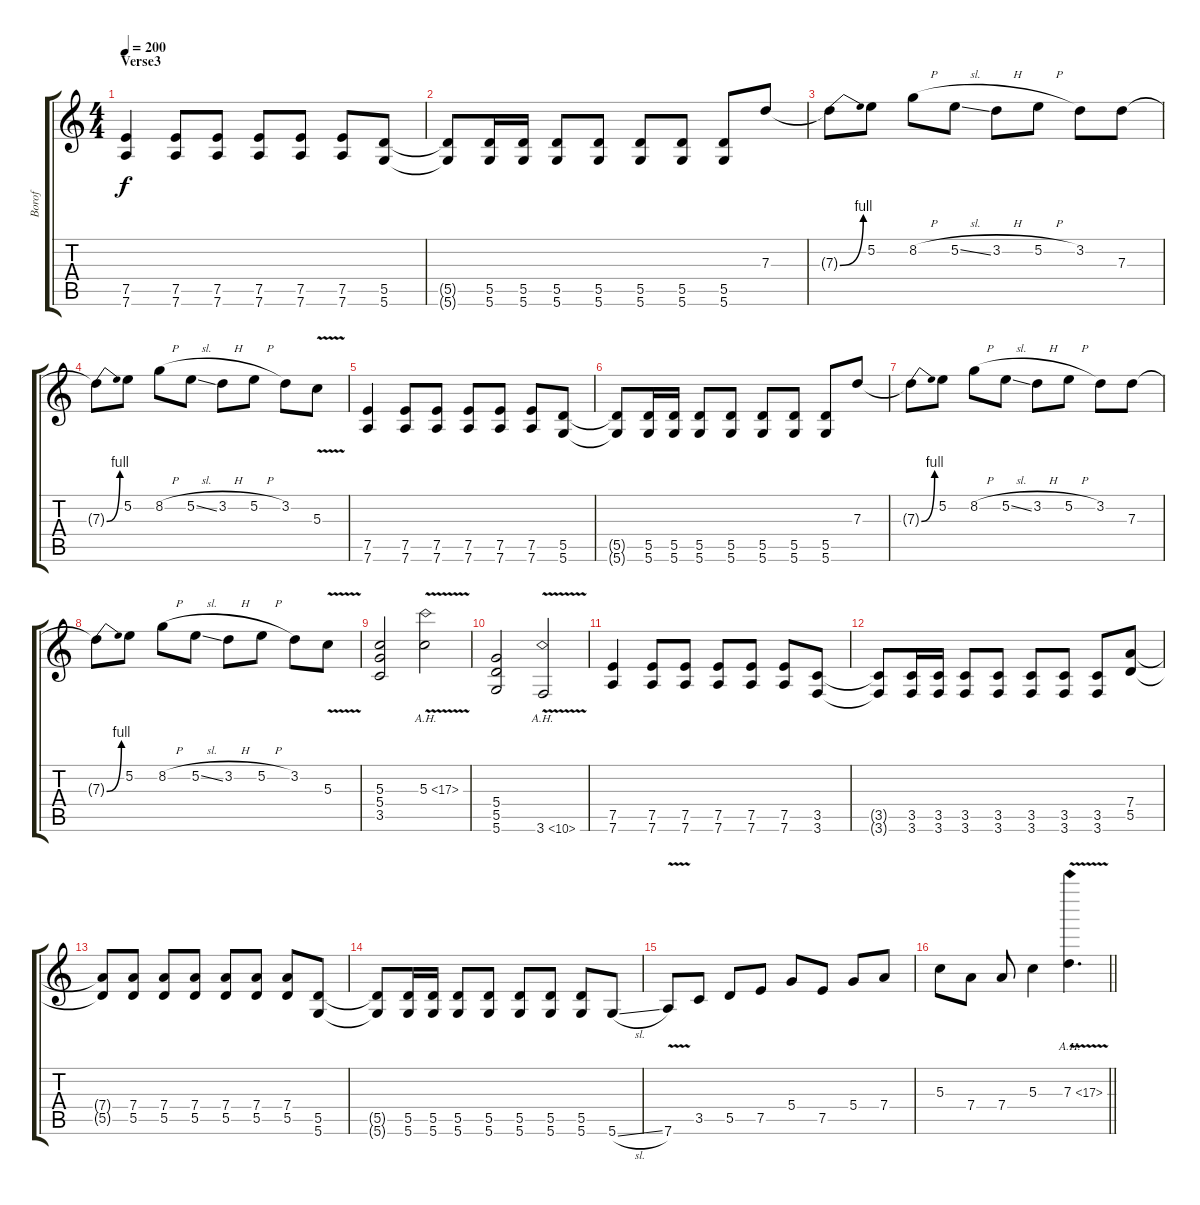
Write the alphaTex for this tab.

\track ("Borof" "Borof") {instrument distortionguitar}
\staff {score tabs}
\tuning (E4 B3 G3 D3 A2 D2) {hide}
\ts (4 4)
\section ("" "Verse3")
\tempo 200
\clef g2
\ks c
(7.5 7.6).4{dy f} (7.5 7.6).8 (7.5 7.6).8 (7.5 7.6).8 (7.5 7.6).8 (7.5 7.6).8 (5.5 5.6).8 |
(5.5{t} 5.6{t}).8 (5.5 5.6).16 (5.5 5.6).16 (5.5 5.6).8 (5.5 5.6).8 (5.5 5.6).8 (5.5 5.6).8 (5.5 5.6).8 7.3.8 |
7.3{be (bend 0 0 60 4) t}.8 5.2.8 8.2{h}.8 5.2{sl}.8 3.2{h}.8 5.2{h}.8 3.2.8 7.3.8 |
7.3{be (bend 0 0 60 4) t}.8 5.2.8 8.2{h}.8 5.2{sl}.8 3.2{h}.8 5.2{h}.8 3.2.8 5.3{v}.8 |
(7.5 7.6).4 (7.5 7.6).8 (7.5 7.6).8 (7.5 7.6).8 (7.5 7.6).8 (7.5 7.6).8 (5.5 5.6).8 |
(5.5{t} 5.6{t}).8 (5.5 5.6).16 (5.5 5.6).16 (5.5 5.6).8 (5.5 5.6).8 (5.5 5.6).8 (5.5 5.6).8 (5.5 5.6).8 7.3.8 |
7.3{be (bend 0 0 60 4) t}.8 5.2.8 8.2{h}.8 5.2{sl}.8 3.2{h}.8 5.2{h}.8 3.2.8 7.3.8 |
7.3{be (bend 0 0 60 4) t}.8 5.2.8 8.2{h}.8 5.2{sl}.8 3.2{h}.8 5.2{h}.8 3.2.8 5.3{v}.8 |
(5.3 5.4 3.5).2 5.3{ah 12 v}.2 |
(5.4 5.5 5.6).2 3.6{ah 7 v}.2 |
(7.5 7.6).4 (7.5 7.6).8 (7.5 7.6).8 (7.5 7.6).8 (7.5 7.6).8 (7.5 7.6).8 (3.5 3.6).8 |
(3.5{t} 3.6{t}).8 (3.5 3.6).16 (3.5 3.6).16 (3.5 3.6).8 (3.5 3.6).8 (3.5 3.6).8 (3.5 3.6).8 (3.5 3.6).8 (7.4 5.5).8 |
(7.4{t} 5.5{t}).8 (7.4 5.5).8 (7.4 5.5).8 (7.4 5.5).8 (7.4 5.5).8 (7.4 5.5).8 (7.4 5.5).8 (5.5 5.6).8 |
(5.5{t} 5.6{t}).8 (5.5 5.6).16 (5.5 5.6).16 (5.5 5.6).8 (5.5 5.6).8 (5.5 5.6).8 (5.5 5.6).8 (5.5 5.6).8 5.6{sl}.8 |
7.6{v}.8 3.5.8 5.5.8 7.5.8 5.4.8 7.5.8 5.4.8 7.4.8 |
\barLineRight lightlight
5.3.8 7.4.8 7.4.8 5.3.4 7.3{ah 10 v}.4{d}
